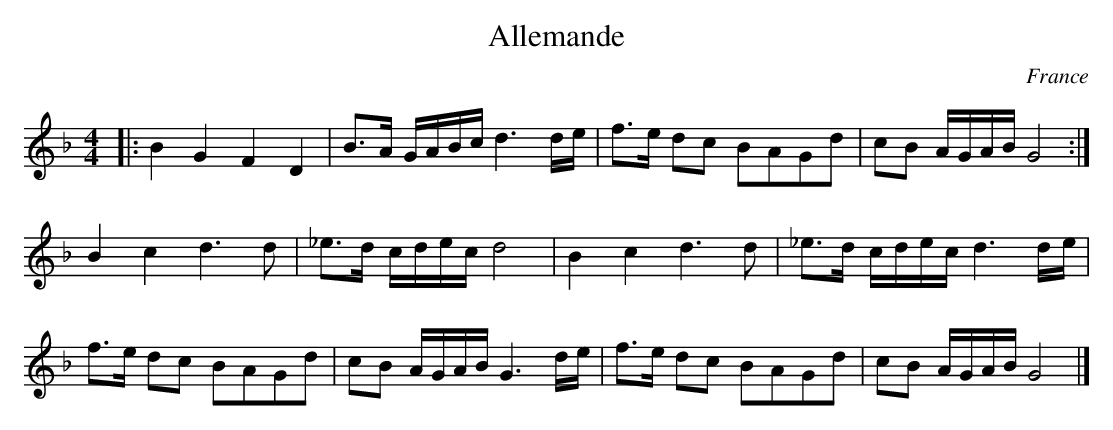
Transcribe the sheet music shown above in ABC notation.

X:1
T:Allemande
L:1/8
M:4/4
O:France
K:G dorian
|: B2 G2 F2 D2 | B>A G/2A/2B/2c/2 d3 d/2e/2 | f>e dc BAGd | cB A/2G/2A/2B/2 G4 :|
 B2 c2 d3 d | _e>d c/2d/2e/2c/2 d4 |  B2 c2 d3 d | _e>d c/2d/2e/2c/2 d3 d/2e/2 |
 f>e dc BAGd | cB A/2G/2A/2B/2 G3 d/2e/2 | f>e dc BAGd | cB A/2G/2A/2B/2 G4 |]
